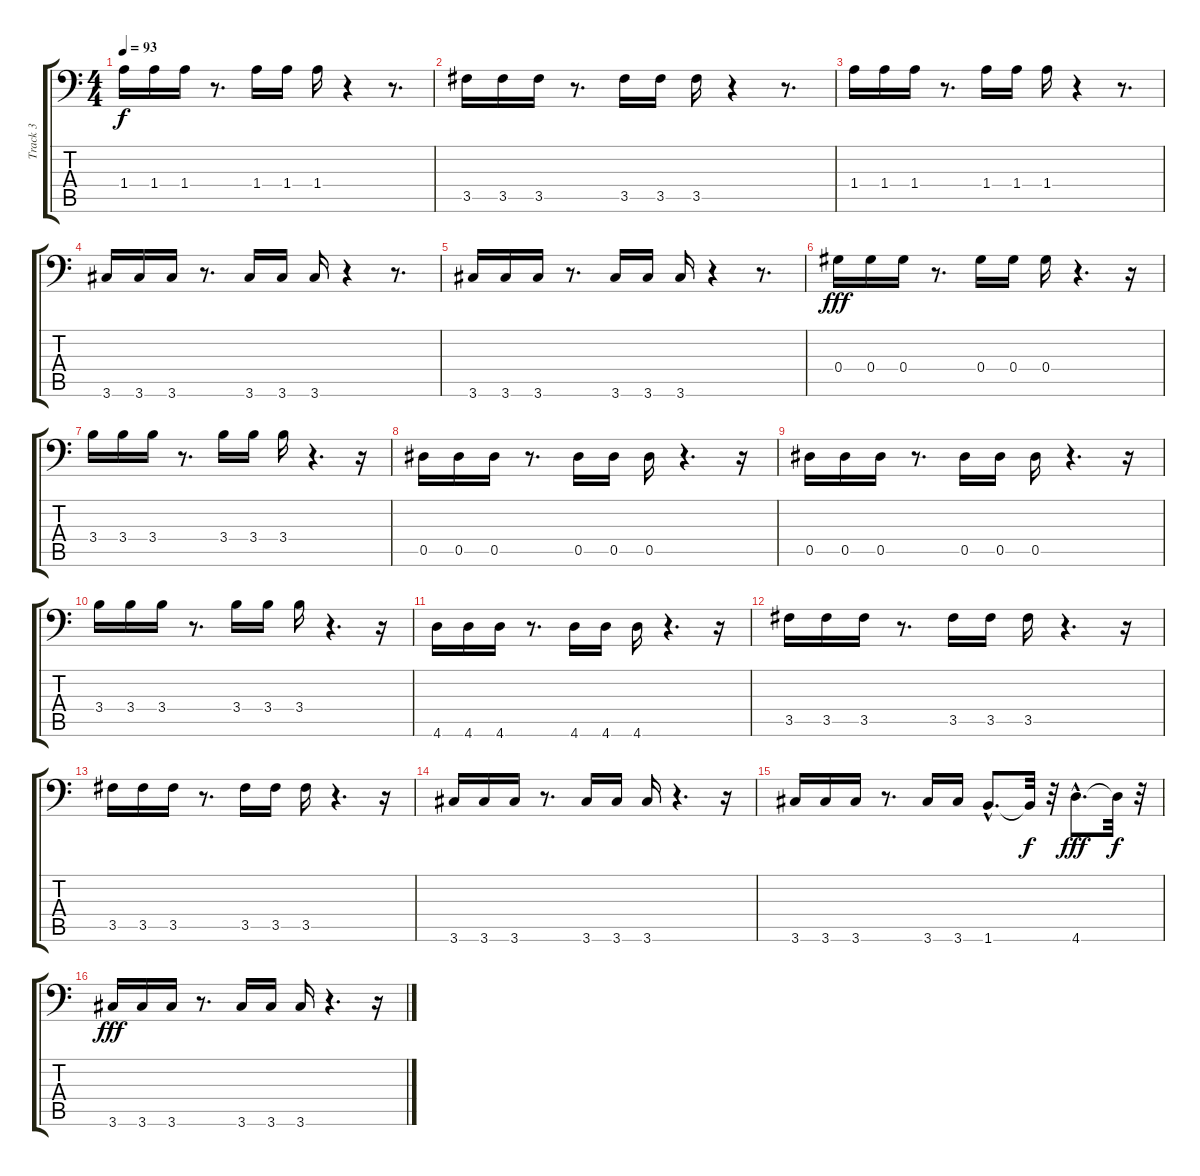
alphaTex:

\track ("Track 3" "Track 3") {instrument electricbasspick}
\staff {score tabs}
\tuning (Bb3 F3 Db3 Ab2 Eb2 Bb1) {hide}
\ts (4 4)
\tempo 93
\clef f4
\ks c
1.4.16{dy f} 1.4.16 1.4.16 r.8{d} 1.4.16 1.4.16 1.4.16 r.4 r.8{d} |
3.5.16 3.5.16 3.5.16 r.8{d} 3.5.16 3.5.16 3.5.16 r.4 r.8{d} |
1.4.16 1.4.16 1.4.16 r.8{d} 1.4.16 1.4.16 1.4.16 r.4 r.8{d} |
3.6.16 3.6.16 3.6.16 r.8{d} 3.6.16 3.6.16 3.6.16 r.4 r.8{d} |
3.6.16 3.6.16 3.6.16 r.8{d} 3.6.16 3.6.16 3.6.16 r.4 r.8{d} |
0.4.16{dy fff} 0.4.16 0.4.16 r.8{d} 0.4.16 0.4.16 0.4.16 r.4{d} r.16 |
3.4.16 3.4.16 3.4.16 r.8{d} 3.4.16 3.4.16 3.4.16 r.4{d} r.16 |
0.5.16 0.5.16 0.5.16 r.8{d} 0.5.16 0.5.16 0.5.16 r.4{d} r.16 |
0.5.16 0.5.16 0.5.16 r.8{d} 0.5.16 0.5.16 0.5.16 r.4{d} r.16 |
3.4.16 3.4.16 3.4.16 r.8{d} 3.4.16 3.4.16 3.4.16 r.4{d} r.16 |
4.6.16 4.6.16 4.6.16 r.8{d} 4.6.16 4.6.16 4.6.16 r.4{d} r.16 |
3.5.16 3.5.16 3.5.16 r.8{d} 3.5.16 3.5.16 3.5.16 r.4{d} r.16 |
3.5.16 3.5.16 3.5.16 r.8{d} 3.5.16 3.5.16 3.5.16 r.4{d} r.16 |
3.6.16 3.6.16 3.6.16 r.8{d} 3.6.16 3.6.16 3.6.16 r.4{d} r.16 |
3.6.16 3.6.16 3.6.16 r.8{d} 3.6.16 3.6.16 1.6{hac}.8{d} 1.6{t}.32{dy f} r.32 4.6{hac}.8{d dy fff} 4.6{t}.32{dy f} r.32 |
3.6.16{dy fff} 3.6.16 3.6.16 r.8{d} 3.6.16 3.6.16 3.6.16 r.4{d} r.16
